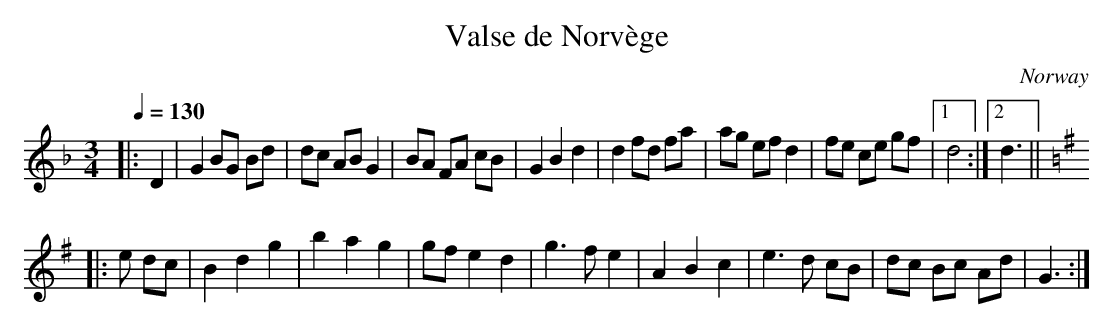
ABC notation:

X:1
T:Valse de Norvège
O:Norway
M:3/4
Q:1/4=130
K:Dm
|: D2| G2 BG Bd|dc AB G2|BA FA cB|G2 B2 d2| d2 fd fa|ag ef d2|fe ce gf|1 d4 :|2 d3 ||
K:G
|: e dc| B2 d2 g2|b2 a2 g2|gf e2 d2|g3f e2| A2 B2 c2|e3 d cB|dc Bc Ad| G3 :|
